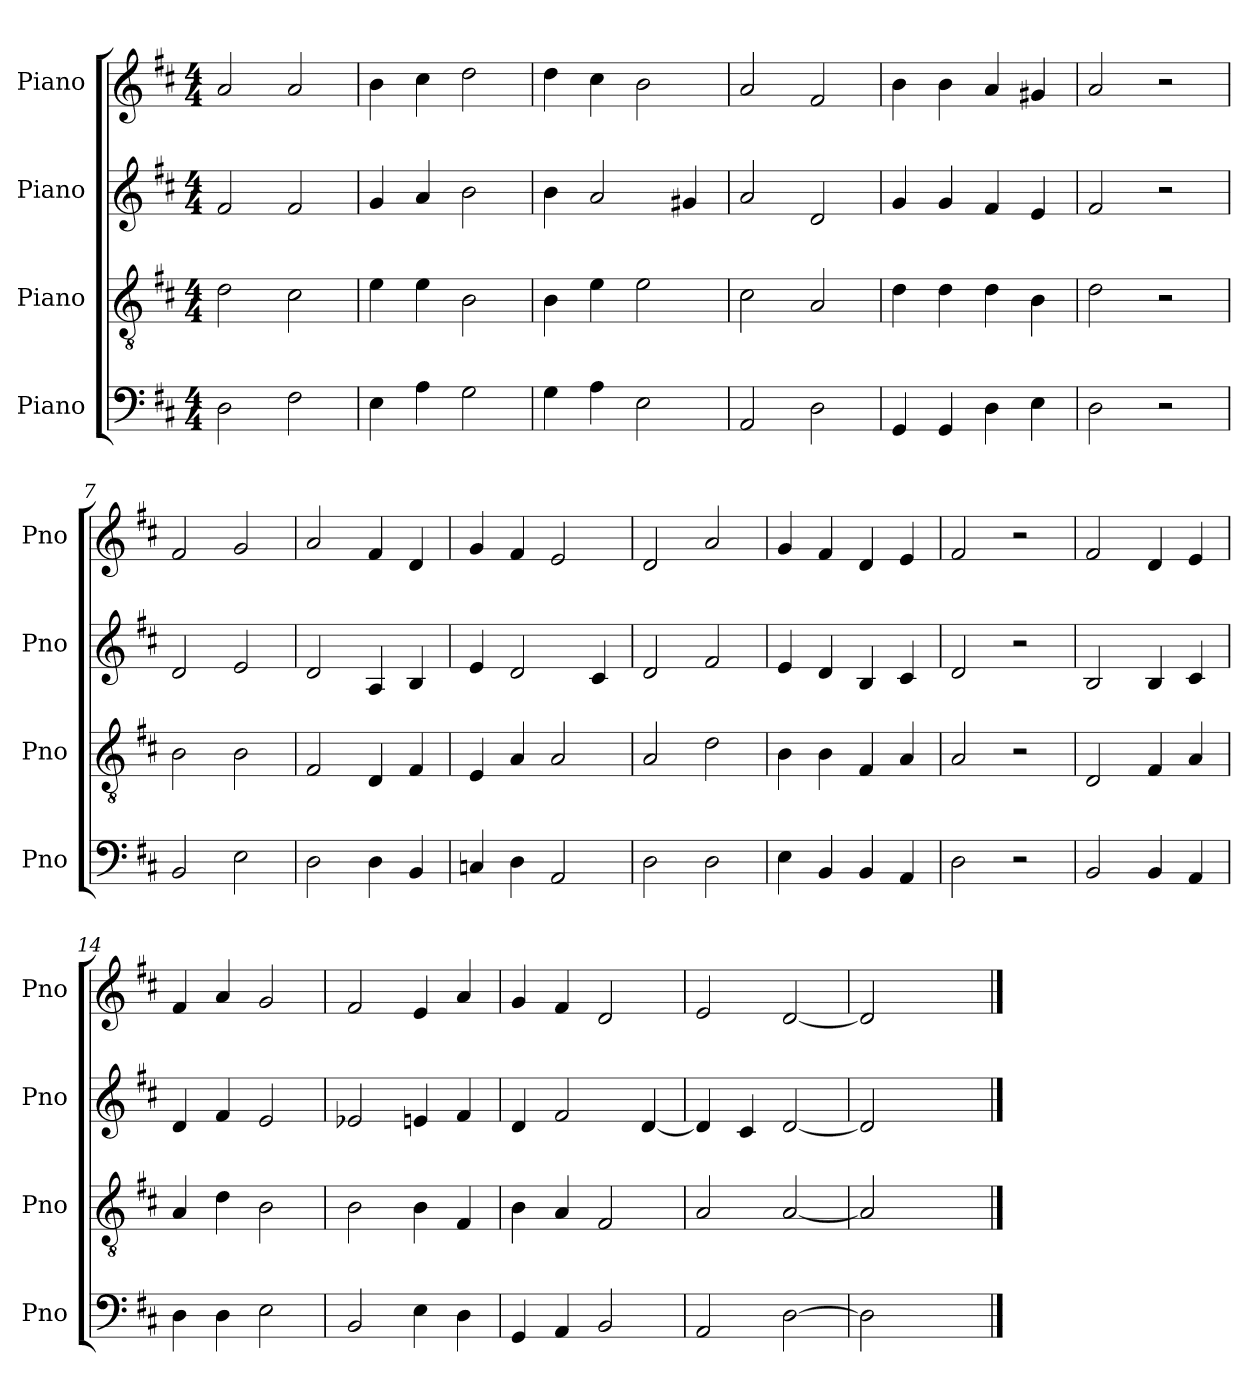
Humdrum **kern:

**kern	**kern	**kern	**kern
*part4	*part3	*part2	*part1
*staff4	*staff3	*staff2	*staff1
*I"Piano	*I"Piano	*I"Piano	*I"Piano
*I'Pno	*I'Pno	*I'Pno	*I'Pno
*clefF4	*clefGv2	*clefG2	*clefG2
*k[f#c#]	*k[f#c#]	*k[f#c#]	*k[f#c#]
*M4/4	*M4/4	*M4/4	*M4/4
=1	=1	=1	=1
2D\	2d\	2f#/	2a/
2F#\	2c#\	2f#/	2a/
=2	=2	=2	=2
4E\	4e\	4g/	4b\
4A\	4e\	4a/	4cc#\
2G\	2B\	2b\	2dd\
=3	=3	=3	=3
4G\	4B\	4b\	4dd\
4A\	4e\	2a/	4cc#\
2E\	2e\	.	2b\
.	.	4g#X/	.
=4	=4	=4	=4
2AA/	2c#\	2a/	2a/
2D\	2A/	2d/	2f#/
=5	=5	=5	=5
4GG/	4d\	4g/	4b\
4GG/	4d\	4g/	4b\
4D\	4d\	4f#/	4a/
4E\	4B\	4e/	4g#X/
=6	=6	=6	=6
2D\	2d\	2f#/	2a/
2r	2r	2r	2r
=7	=7	=7	=7
2BB/	2B\	2d/	2f#/
2E\	2B\	2e/	2g/
=8	=8	=8	=8
2D\	2F#/	2d/	2a/
4D\	4D/	4A/	4f#/
4BB/	4F#/	4B/	4d/
=9	=9	=9	=9
4Cn/	4E/	4e/	4g/
4D\	4A/	2d/	4f#/
2AA/	2A/	.	2e/
.	.	4c#/	.
!!LO:LB:g=z
=10	=10	=10	=10
2D\	2A/	2d/	2d/
2D\	2d\	2f#/	2a/
=11	=11	=11	=11
4E\	4B\	4e/	4g/
4BB/	4B\	4d/	4f#/
4BB/	4F#/	4B/	4d/
4AA/	4A/	4c#/	4e/
=12	=12	=12	=12
2D\	2A/	2d/	2f#/
2r	2r	2r	2r
=13	=13	=13	=13
2BB/	2D/	2B/	2f#/
4BB/	4F#/	4B/	4d/
4AA/	4A/	4c#/	4e/
=14	=14	=14	=14
4D\	4A/	4d/	4f#/
4D\	4d\	4f#/	4a/
2E\	2B\	2e/	2g/
=15	=15	=15	=15
2BB/	2B\	2e-X/	2f#/
4E\	4B\	4en/	4e/
4D\	4F#/	4f#/	4a/
=16	=16	=16	=16
4GG/	4B\	4d/	4g/
4AA/	4A/	2f#/	4f#/
2BB/	2F#/	.	2d/
.	.	[4d/	.
=17	=17	=17	=17
2AA/	2A/	4d/]	2e/
.	.	4c#/	.
[2D\	[2A/	[2d/	[2d/
=18	=18	=18	=18
2D\]	2A/]	2d/]	2d/]
2ryy	2ryy	2ryy	2ryy
==	==	==	==
*-	*-	*-	*-
